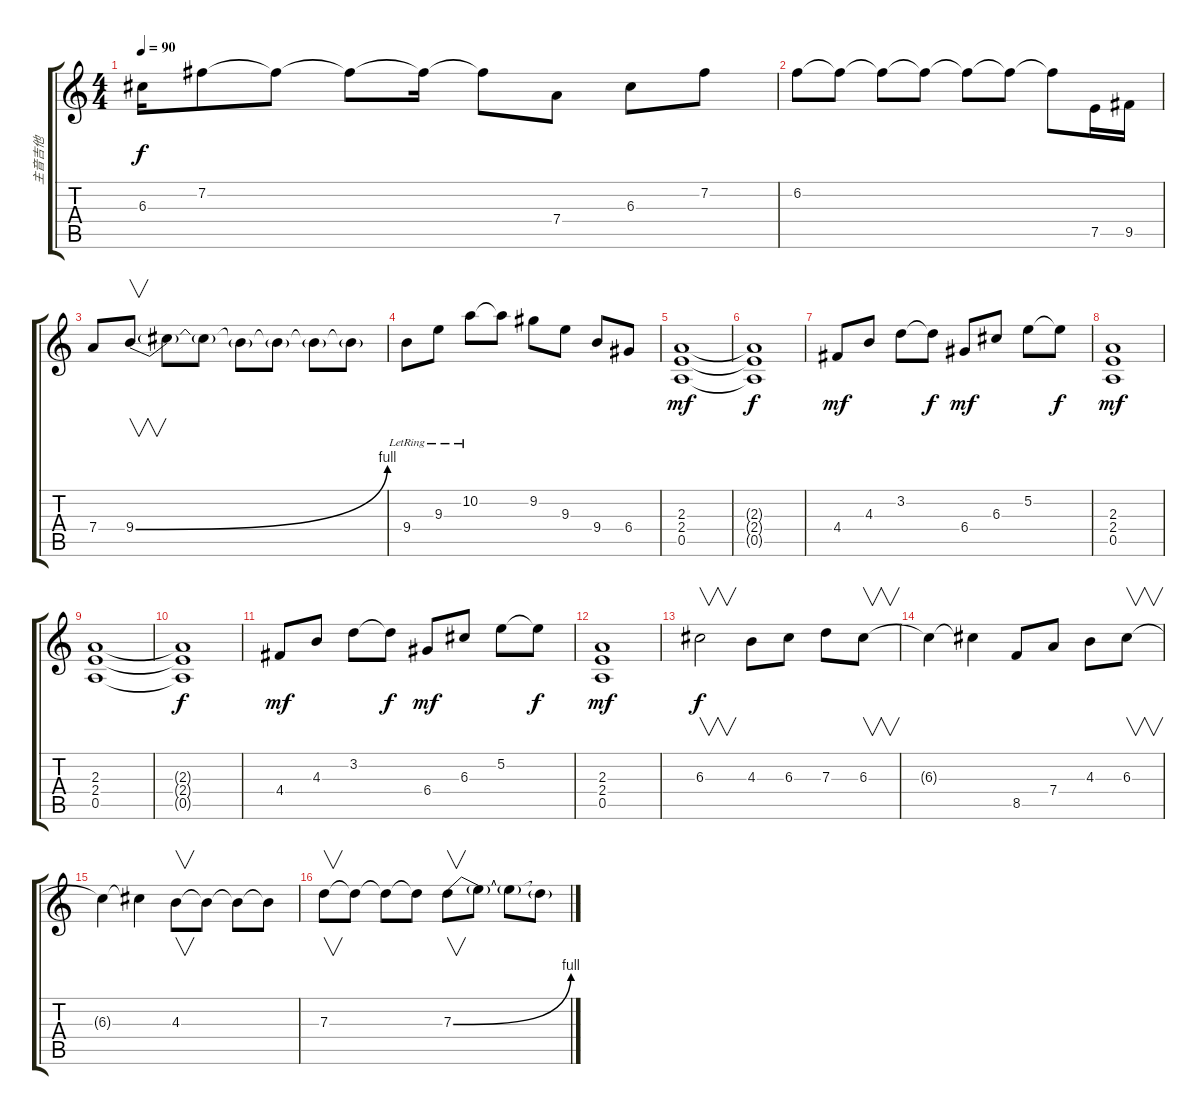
\track ("主音吉他" "主音吉他") {instrument overdrivenguitar}
\staff {score tabs}
\tuning (E4 B3 G3 D3 A2 E2) {hide}
\ts (4 4)
\tempo 90
\clef g2
\ks c
6.3.16{dy f} 7.2.8 7.2{t}.8 7.2{t}.8 7.2{t}.16 7.2{t}.8 7.4.8 6.3.8 7.2.8 |
6.2.8 6.2{t}.8 6.2{t}.8 6.2{t}.8 6.2{t}.8 6.2{t}.8 6.2{t}.8 7.5.16 9.5.16 |
7.4.8 9.4{be (bend 0 0 60 4)}.8{v} 9.4{t}.8 9.4{t}.8 9.4{t}.8 9.4{t}.8 9.4{t}.8 9.4{t}.8 |
9.4{lr}.8 9.3{lr}.8 10.2{lr}.8 10.2{t}.8 9.2.8 9.3.8 9.4.8 6.4.8 |
(2.3 2.4 0.5).1{dy mf} |
(2.3{t} 2.4{t} 0.5{t}).1{dy f} |
4.4.8{dy mf} 4.3.8 3.2.8 3.2{t}.8{dy f} 6.4.8{dy mf} 6.3.8 5.2.8 5.2{t}.8{dy f} |
(2.3 2.4 0.5).1{dy mf} |
(2.3 2.4 0.5).1 |
(2.3{t} 2.4{t} 0.5{t}).1{dy f} |
4.4.8{dy mf} 4.3.8 3.2.8 3.2{t}.8{dy f} 6.4.8{dy mf} 6.3.8 5.2.8 5.2{t}.8{dy f} |
(2.3 2.4 0.5).1{dy mf} |
6.3.2{v dy f} 4.3.8 6.3.8 7.3.8 6.3.8{v} |
6.3{t}.4 6.3{t}.4 8.5.8 7.4.8 4.3.8 6.3.8{v} |
6.3{t}.4 6.3{t}.4 4.3.8{v} 4.3{t}.8 4.3{t}.8 4.3{t}.8 |
7.3.8{v} 7.3{t}.8 7.3{t}.8 7.3{t}.8 7.3{be (bend 0 0 60 4)}.8{v} 7.3{t}.8 7.3{t}.8 7.3{t}.8
